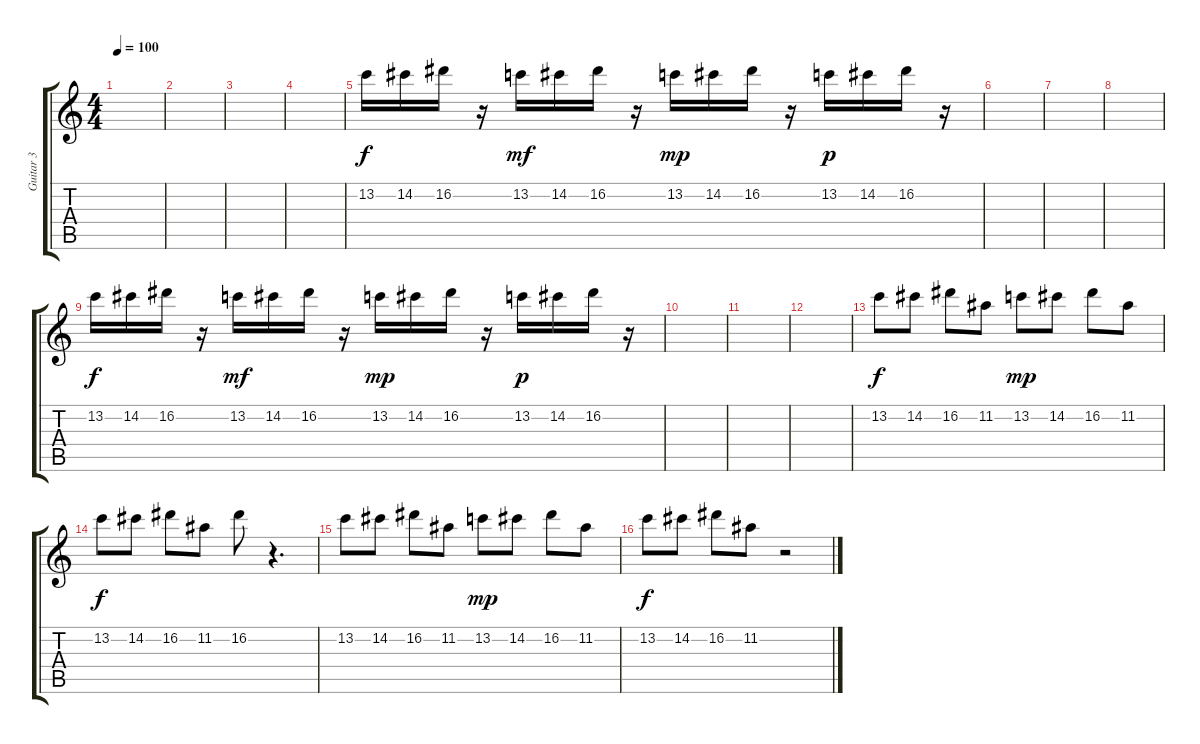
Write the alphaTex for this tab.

\track ("Guitar 3" "Guitar 3") {instrument distortionguitar}
\staff {score tabs}
\tuning (E4 B3 G3 D3 A2 E2) {hide}
\ts (4 4)
\tempo 100
\clef g2
\ks c
|
|
|
|
13.2.16 14.2.16 16.2.16 r.16 13.2.16{dy mf} 14.2.16 16.2.16 r.16 13.2.16{dy mp} 14.2.16 16.2.16 r.16 13.2.16{dy p} 14.2.16 16.2.16 r.16 |
|
|
|
13.2.16{dy f} 14.2.16 16.2.16 r.16 13.2.16{dy mf} 14.2.16 16.2.16 r.16 13.2.16{dy mp} 14.2.16 16.2.16 r.16 13.2.16{dy p} 14.2.16 16.2.16 r.16 |
|
|
|
13.2.8{dy f} 14.2.8 16.2.8 11.2.8 13.2.8{dy mp} 14.2.8 16.2.8 11.2.8 |
13.2.8{dy f} 14.2.8 16.2.8 11.2.8 16.2.8 r.4{d} |
13.2.8 14.2.8 16.2.8 11.2.8 13.2.8{dy mp} 14.2.8 16.2.8 11.2.8 |
13.2.8{dy f} 14.2.8 16.2.8 11.2.8 r.2
